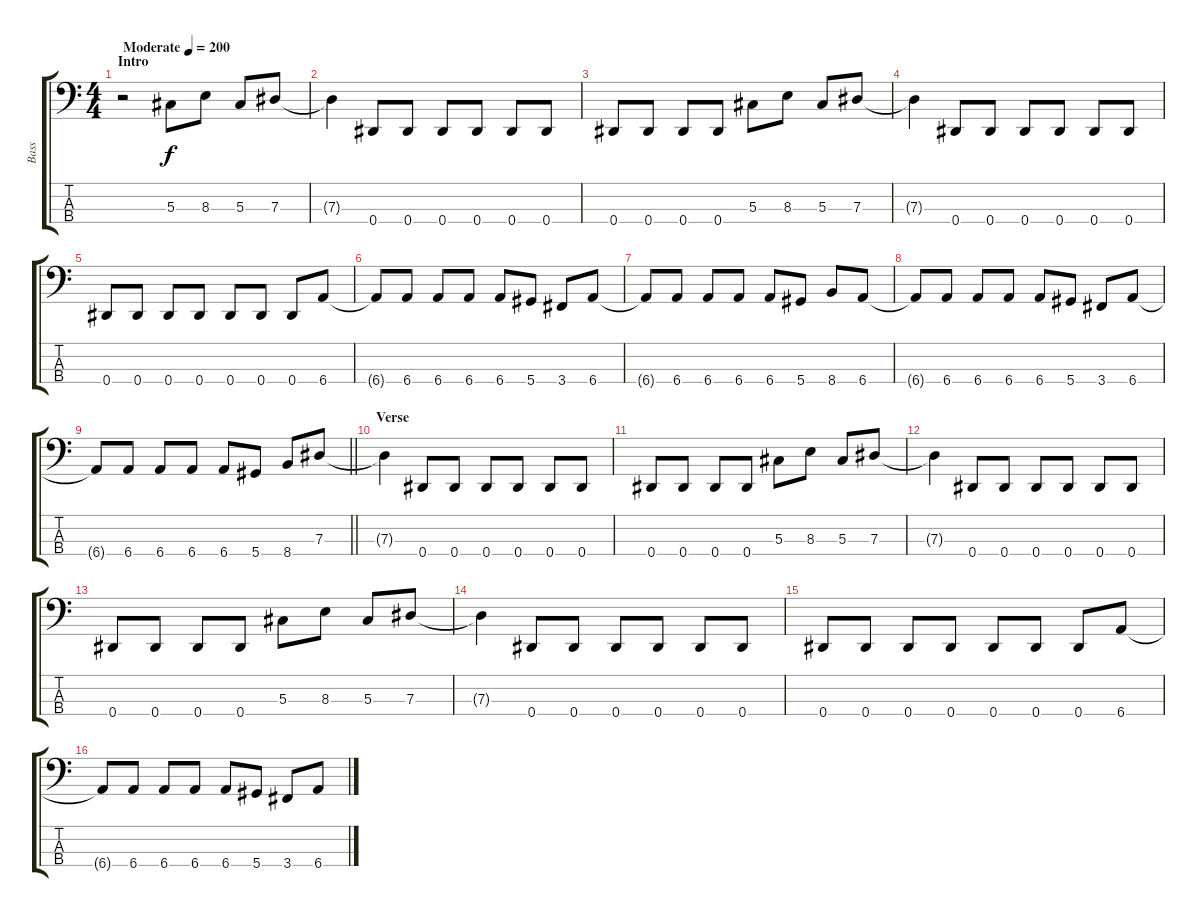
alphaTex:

\track ("Bass" "Bass") {instrument electricbasspick}
\staff {score tabs}
\tuning (Gb2 Db2 Ab1 Eb1) {hide}
\ts (4 4)
\section ("" "Intro")
\tempo (200 "Moderate")
\clef f4
\ks c
r.2{dy f instrument electricbasspick} 5.3.8 8.3.8 5.3.8 7.3.8 |
7.3{t}.4 0.4.8 0.4.8 0.4.8 0.4.8 0.4.8 0.4.8 |
0.4.8 0.4.8 0.4.8 0.4.8 5.3.8 8.3.8 5.3.8 7.3.8 |
7.3{t}.4 0.4.8 0.4.8 0.4.8 0.4.8 0.4.8 0.4.8 |
0.4.8 0.4.8 0.4.8 0.4.8 0.4.8 0.4.8 0.4.8 6.4.8 |
6.4{t}.8 6.4.8 6.4.8 6.4.8 6.4.8 5.4.8 3.4.8 6.4.8 |
6.4{t}.8 6.4.8 6.4.8 6.4.8 6.4.8 5.4.8 8.4.8 6.4.8 |
6.4{t}.8 6.4.8 6.4.8 6.4.8 6.4.8 5.4.8 3.4.8 6.4.8 |
\barLineRight lightlight
6.4{t}.8 6.4.8 6.4.8 6.4.8 6.4.8 5.4.8 8.4.8 7.3.8 |
\section ("" "Verse")
7.3{t}.4 0.4.8 0.4.8 0.4.8 0.4.8 0.4.8 0.4.8 |
0.4.8 0.4.8 0.4.8 0.4.8 5.3.8 8.3.8 5.3.8 7.3.8 |
7.3{t}.4 0.4.8 0.4.8 0.4.8 0.4.8 0.4.8 0.4.8 |
0.4.8 0.4.8 0.4.8 0.4.8 5.3.8 8.3.8 5.3.8 7.3.8 |
7.3{t}.4 0.4.8 0.4.8 0.4.8 0.4.8 0.4.8 0.4.8 |
0.4.8 0.4.8 0.4.8 0.4.8 0.4.8 0.4.8 0.4.8 6.4.8 |
6.4{t}.8 6.4.8 6.4.8 6.4.8 6.4.8 5.4.8 3.4.8 6.4.8
